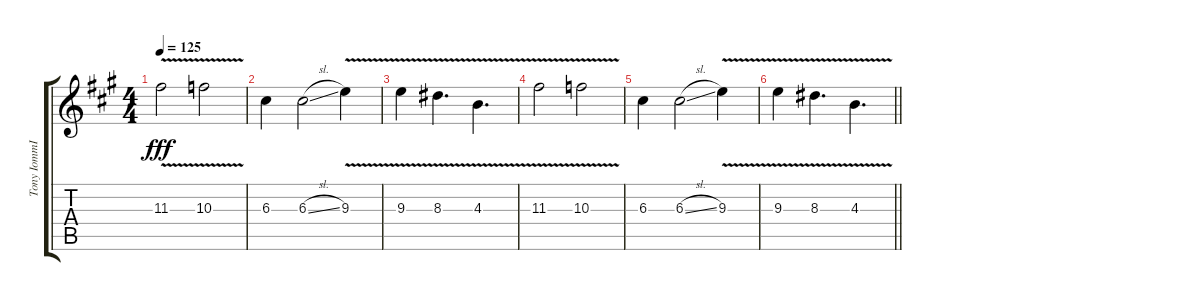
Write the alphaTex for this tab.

\track ("Tony IommI Lead" "Tony IommI") {instrument distortionguitar}
\staff {score tabs}
\tuning (E4 B3 G3 D3 A2 E2) {hide}
\ts (4 4)
\tempo 125
\clef g2
\ks a
11.3{v}.2{dy fff} 10.3{v}.2 |
6.3.4 6.3{sl}.2 9.3{v}.4 |
9.3{v}.4 8.3{v}.4{d} 4.3{v}.4{d} |
11.3{v}.2 10.3{v}.2 |
6.3.4 6.3{sl}.2 9.3{v}.4 |
\barLineRight lightlight
9.3{v}.4 8.3{v}.4{d} 4.3{v}.4{d}
